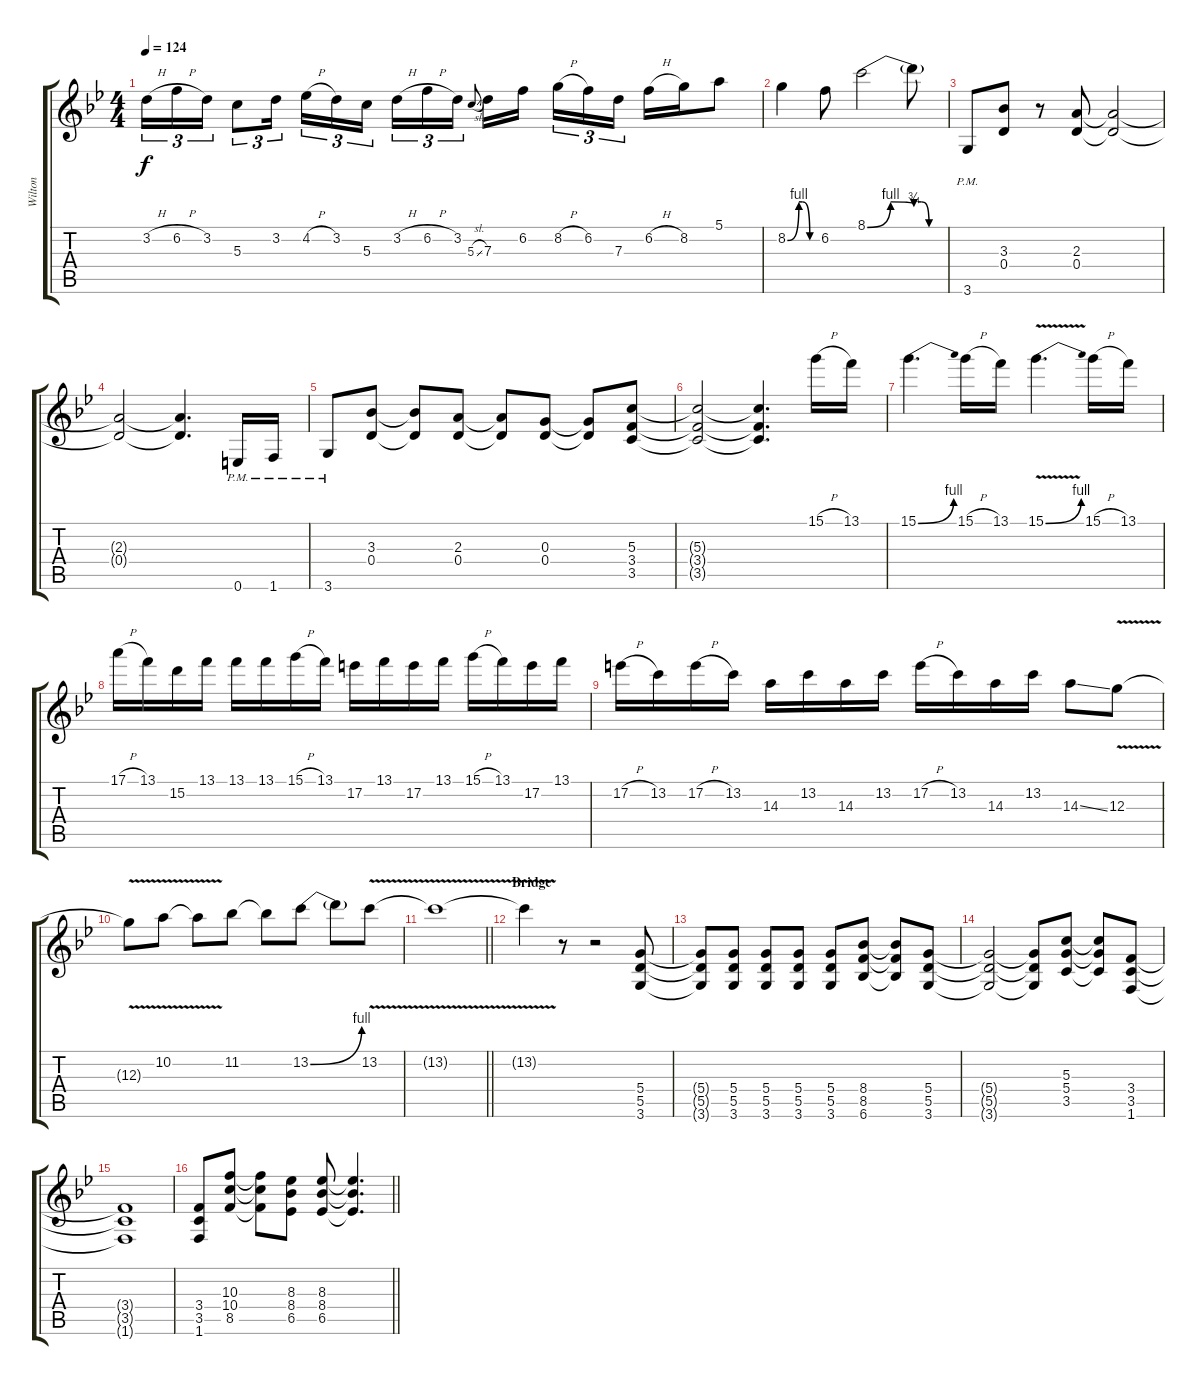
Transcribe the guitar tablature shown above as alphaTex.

\track ("Wilton" "Wilton") {instrument distortionguitar}
\staff {score tabs}
\tuning (E4 B3 G3 D3 A2 E2) {hide}
\ts (4 4)
\tempo 124
\clef g2
\ks gminor
3.2{h}.16{tu (3 2) dy f} 6.2{h}.16{tu (3 2)} 3.2.16{tu (3 2)} 5.3.8{tu (3 2)} 3.2.16{tu (3 2)} 4.2{h}.16{tu (3 2)} 3.2.16{tu (3 2)} 5.3.16{tu (3 2) beam splitsecondary} 3.2{h}.16{tu (3 2)} 6.2{h}.16{tu (3 2)} 3.2.16{tu (3 2)} 5.3{sl}.8{gr onbeat} 7.3.16 6.2.16{beam splitsecondary} 8.2{h}.16{tu (3 2)} 6.2.16{tu (3 2)} 7.3.16{tu (3 2)} 6.2{h}.16 8.2.16 5.1.8 |
8.2{be (custom 0 0 23 4 30 4 45 0 60 0)}.4 6.2.8 8.1{be (bendrelease 0 0 25 4 47 4 60 3)}.2 8.1{be (custom 0 4 15 4 30 0 60 0) t}.8 |
3.6{pm}.8{volume 10} (3.3 0.4).8 r.8 (2.3 0.4).8 (2.3{t} 0.4{t}).2 |
(2.3{t} 0.4{t}).2 (2.3{t} 0.4{t}).4{d} 0.6{pm}.16 1.6{pm}.16 |
3.6{pm}.8 (3.3 0.4).8 (3.3{t} 0.4{t}).8 (2.3 0.4).8 (2.3{t} 0.4{t}).8 (0.3 0.4).8 (0.3{t} 0.4{t}).8 (5.3 3.4 3.5).8 |
(5.3{t} 3.4{t} 3.5{t}).2 (5.3{t} 3.4{t} 3.5{t}).4{d} 15.1{h}.16{volume 16} 13.1.16 |
15.1{be (bend 0 0 60 4)}.4{d} 15.1{h}.16 13.1.16 15.1{be (bend 0 0 60 4) v}.4{d} 15.1{h}.16 13.1.16 |
17.1{h}.16 13.1.16 15.2.16 13.1.16 13.1.16 13.1.16 15.1{h}.16 13.1.16 17.2.16 13.1.16 17.2.16 13.1.16 15.1{h}.16 13.1.16 17.2.16 13.1.16 |
17.2{h}.16 13.2.16 17.2{h}.16 13.2.16 14.3.16 13.2.16 14.3.16 13.2.16 17.2{h}.16 13.2.16 14.3.16 13.2.16 14.3{ss}.8 12.3{v}.8 |
12.3{t}.8 10.2{v}.8 10.2{t}.8 11.2.8 11.2{t}.8 13.2{be (bend 0 0 60 4)}.8 13.2{t}.8 13.2{v}.8 |
\barLineRight lightlight
13.2{v t}.1 |
\section ("" "Bridge")
13.2{t}.4 r.8 r.2 (5.4 5.5 3.6).8{volume 10} |
(5.4{t} 5.5{t} 3.6{t}).8 (5.4 5.5 3.6).8 (5.4 5.5 3.6).8 (5.4 5.5 3.6).8 (5.4 5.5 3.6).8 (8.4 8.5 6.6).8 (8.4{t} 8.5{t} 6.6{t}).8 (5.4 5.5 3.6).8 |
(5.4{t} 5.5{t} 3.6{t}).2 (5.4{t} 5.5{t} 3.6{t}).8 (5.3 5.4 3.5).8 (5.3{t} 5.4{t} 3.5{t}).8 (3.4 3.5 1.6).8 |
(3.4{t} 3.5{t} 1.6{t}).1 |
\barLineRight lightlight
(3.4 3.5 1.6).8 (10.3 10.4 8.5).8 (10.3{t} 10.4{t} 8.5{t}).8 (8.3 8.4 6.5).8 (8.3 8.4 6.5).8 (8.3{t} 8.4{t} 6.5{t}).4{d}
